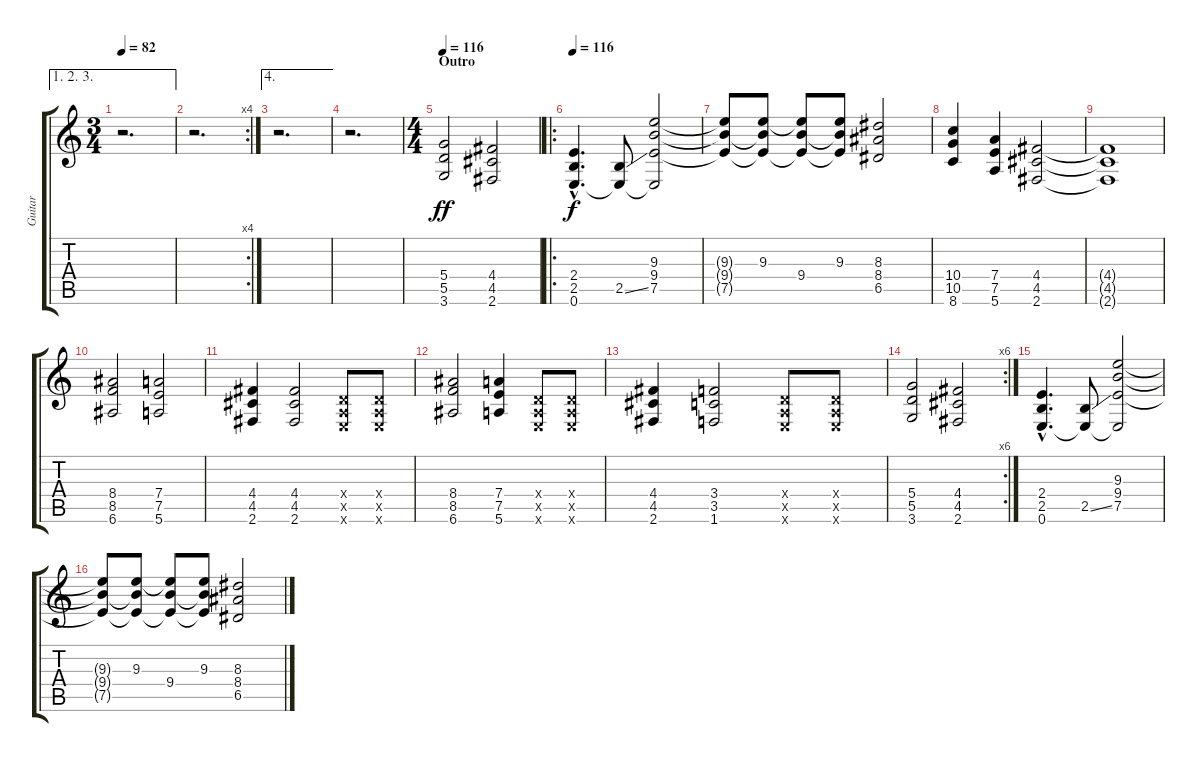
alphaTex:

\track ("Guitar" "Guitar") {instrument distortionguitar}
\staff {score tabs}
\tuning (E4 B3 G3 D3 A2 E2) {hide}
\ae (1 2 3)
\ts (3 4)
\tempo 82
\clef g2
\ks c
r.2{d dy f} |
\rc 4
r.2{d} |
\ae 4
r.2{d} |
r.2{d} |
\ts (4 4)
\section ("" "Outro")
\tempo 116
(5.4 5.5 3.6).2{dy ff} (4.4 4.5 2.6).2 |
\ro
\tempo 116
(2.4{hac} 2.5{hac} 0.6{hac}).4{d dy f} (2.5{ss} 0.6{t}).8 (9.3 9.4 7.5 0.6{t}).2 |
(9.3{t} 9.4{t} 7.5{t}).8 (9.3 9.4{t} 7.5{t}).8 (9.3{t} 9.4 7.5{t}).8 (9.3 9.4{t} 7.5{t}).8 (8.3 8.4 6.5).2 |
(10.4 10.5 8.6).4 (7.4 7.5 5.6).4 (4.4 4.5 2.6).2 |
(4.4{t} 4.5{t} 2.6{t}).1 |
(8.4 8.5 6.6).2 (7.4 7.5 5.6).2 |
(4.4 4.5 2.6).4 (4.4 4.5 2.6).2 (0.4{x} 0.5{x} 0.6{x}).8 (0.4{x} 0.5{x} 0.6{x}).8 |
(8.4 8.5 6.6).2 (7.4 7.5 5.6).4 (0.4{x} 0.5{x} 0.6{x}).8 (0.4{x} 0.5{x} 0.6{x}).8 |
(4.4 4.5 2.6).4 (3.4 3.5 1.6).2 (0.4{x} 0.5{x} 0.6{x}).8 (0.4{x} 0.5{x} 0.6{x}).8 |
\rc 6
(5.4 5.5 3.6).2 (4.4 4.5 2.6).2 |
(2.4{hac} 2.5{hac} 0.6{hac}).4{d volume 12} (2.5{ss} 0.6{t}).8 (9.3 9.4 7.5 0.6{t}).2 |
(9.3{t} 9.4{t} 7.5{t}).8 (9.3 9.4{t} 7.5{t}).8 (9.3{t} 9.4 7.5{t}).8 (9.3 9.4{t} 7.5{t}).8 (8.3 8.4 6.5).2
